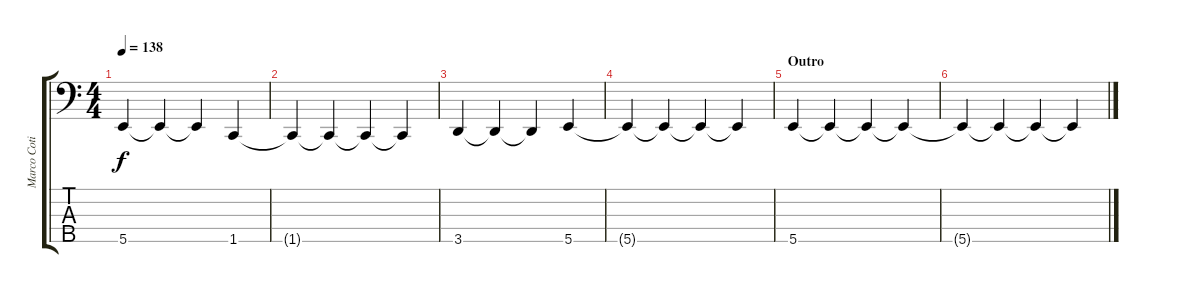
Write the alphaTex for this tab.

\track ("Marco Coti Celati" "Marco Coti") {instrument electricbassfinger}
\staff {score tabs}
\tuning (G2 D2 A1 E1 B0) {hide}
\ts (4 4)
\tempo 138
\clef f4
\ks c
5.5.4{dy f} 5.5{t}.4 5.5{t}.4 1.5.4 |
1.5{t}.4 1.5{t}.4 1.5{t}.4 1.5{t}.4 |
3.5.4 3.5{t}.4 3.5{t}.4 5.5.4 |
5.5{t}.4 5.5{t}.4 5.5{t}.4 5.5{t}.4 |
\section ("" "Outro")
5.5.4 5.5{t}.4{volume 13} 5.5{t}.4{volume 12} 5.5{t}.4{volume 10} |
5.5{t}.4{volume 8} 5.5{t}.4{volume 6} 5.5{t}.4{volume 5} 5.5{t}.4{volume 2}
